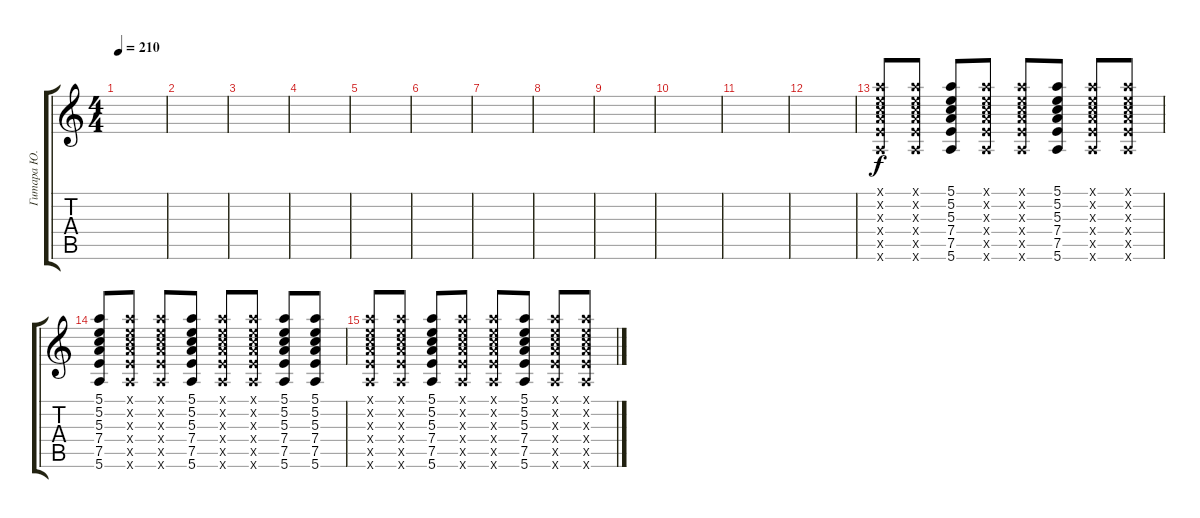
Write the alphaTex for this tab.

\track ("Гитара Ю. Каспаряна" "Гитара Ю. ") {instrument overdrivenguitar}
\staff {score tabs}
\tuning (E4 B3 G3 D3 A2 E2) {hide}
\ts (4 4)
\tempo 210
\clef g2
\ks c
|
|
|
|
|
|
|
|
|
|
|
|
(5.1{x} 5.2{x} 5.3{x} 7.4{x} 7.5{x} 5.6{x}).8 (5.1{x} 5.2{x} 5.3{x} 7.4{x} 7.5{x} 5.6{x}).8 (5.1 5.2 5.3 7.4 7.5 5.6).8 (5.1{x} 5.2{x} 5.3{x} 7.4{x} 7.5{x} 5.6{x}).8 (5.1{x} 5.2{x} 5.3{x} 7.4{x} 7.5{x} 5.6{x}).8 (5.1 5.2 5.3 7.4 7.5 5.6).8 (5.1{x} 5.2{x} 5.3{x} 7.4{x} 7.5{x} 5.6{x}).8 (5.1{x} 5.2{x} 5.3{x} 7.4{x} 7.5{x} 5.6{x}).8 |
(5.1 5.2 5.3 7.4 7.5 5.6).8 (5.1{x} 5.2{x} 5.3{x} 7.4{x} 7.5{x} 5.6{x}).8 (5.1{x} 5.2{x} 5.3{x} 7.4{x} 7.5{x} 5.6{x}).8 (5.1 5.2 5.3 7.4 7.5 5.6).8 (5.1{x} 5.2{x} 5.3{x} 7.4{x} 7.5{x} 5.6{x}).8 (5.1{x} 5.2{x} 5.3{x} 7.4{x} 7.5{x} 5.6{x}).8 (5.1 5.2 5.3 7.4 7.5 5.6).8 (5.1 5.2 5.3 7.4 7.5 5.6).8 |
(5.1{x} 5.2{x} 5.3{x} 7.4{x} 7.5{x} 5.6{x}).8 (5.1{x} 5.2{x} 5.3{x} 7.4{x} 7.5{x} 5.6{x}).8 (5.1 5.2 5.3 7.4 7.5 5.6).8 (5.1{x} 5.2{x} 5.3{x} 7.4{x} 7.5{x} 5.6{x}).8 (5.1{x} 5.2{x} 5.3{x} 7.4{x} 7.5{x} 5.6{x}).8 (5.1 5.2 5.3 7.4 7.5 5.6).8 (5.1{x} 5.2{x} 5.3{x} 7.4{x} 7.5{x} 5.6{x}).8 (5.1{x} 5.2{x} 5.3{x} 7.4{x} 7.5{x} 5.6{x}).8
